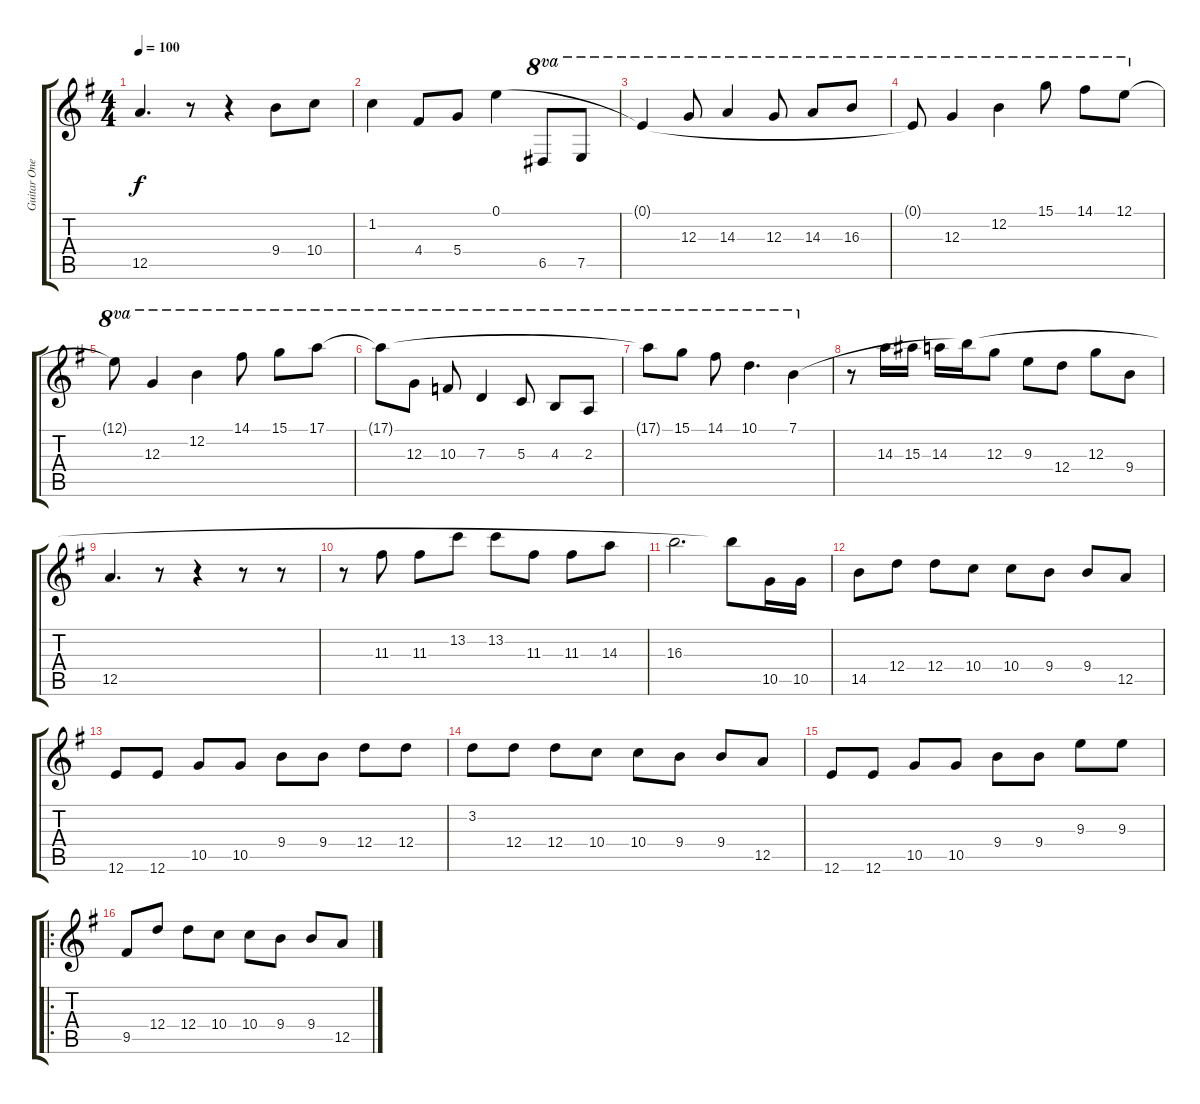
\track ("Guitar One" "Guitar One") {instrument overdrivenguitar}
\staff {score tabs}
\tuning (E4 B3 G3 D3 A2 E2) {hide}
\ts (4 4)
\tempo 100
\clef g2
\ks g
12.5.4{d dy f} r.8 r.4 9.4.8 10.4.8 |
1.2.4 4.4.8 5.4.8 0.1{t}.4 6.5.8{ot 8va} 7.5.8{ot 8va} |
0.1{t}.4{ot 8va} 12.3.8{ot 8va} 14.3.4{ot 8va} 12.3.8{ot 8va} 14.3.8{ot 8va} 16.3.8{ot 8va} |
0.1{t}.8{ot 8va} 12.3.4{ot 8va} 12.2.4{ot 8va} 15.1.8{ot 8va} 14.1.8{ot 8va} 12.1.8{ot 8va} |
12.1{t}.8{ot 8va} 12.3.4{ot 8va} 12.2.4{ot 8va} 14.1.8{ot 8va} 15.1.8{ot 8va} 17.1.8{ot 8va} |
17.1{t}.8{ot 8va} 12.3.8{ot 8va} 10.3.8{ot 8va} 7.3.4{ot 8va} 5.3.8{ot 8va} 4.3.8{ot 8va} 2.3.8{ot 8va} |
17.1{t}.8{ot 8va} 15.1.8{ot 8va} 14.1.8{ot 8va} 10.1.4{d ot 8va} 7.1.4{ot 8va} |
r.8 14.3.16 15.3.16 14.3.16 7.1{t}.16 12.3.8 9.3.8 12.4.8 12.3.8 9.4.8 |
12.5.4{d} r.8 r.4 r.8 r.8 |
r.8 11.3.8 11.3.8 13.2.8 13.2.8 11.3.8 11.3.8 14.3.8 |
16.3.2{d} 7.1{t}.8 10.5.16 10.5.16 |
14.5.8 12.4.8 12.4.8 10.4.8 10.4.8 9.4.8 9.4.8 12.5.8 |
12.6.8 12.6.8 10.5.8 10.5.8 9.4.8 9.4.8 12.4.8 12.4.8 |
3.2.8 12.4.8 12.4.8 10.4.8 10.4.8 9.4.8 9.4.8 12.5.8 |
12.6.8 12.6.8 10.5.8 10.5.8 9.4.8 9.4.8 9.3.8 9.3.8 |
\ro
9.5.8 12.4.8 12.4.8 10.4.8 10.4.8 9.4.8 9.4.8 12.5.8
